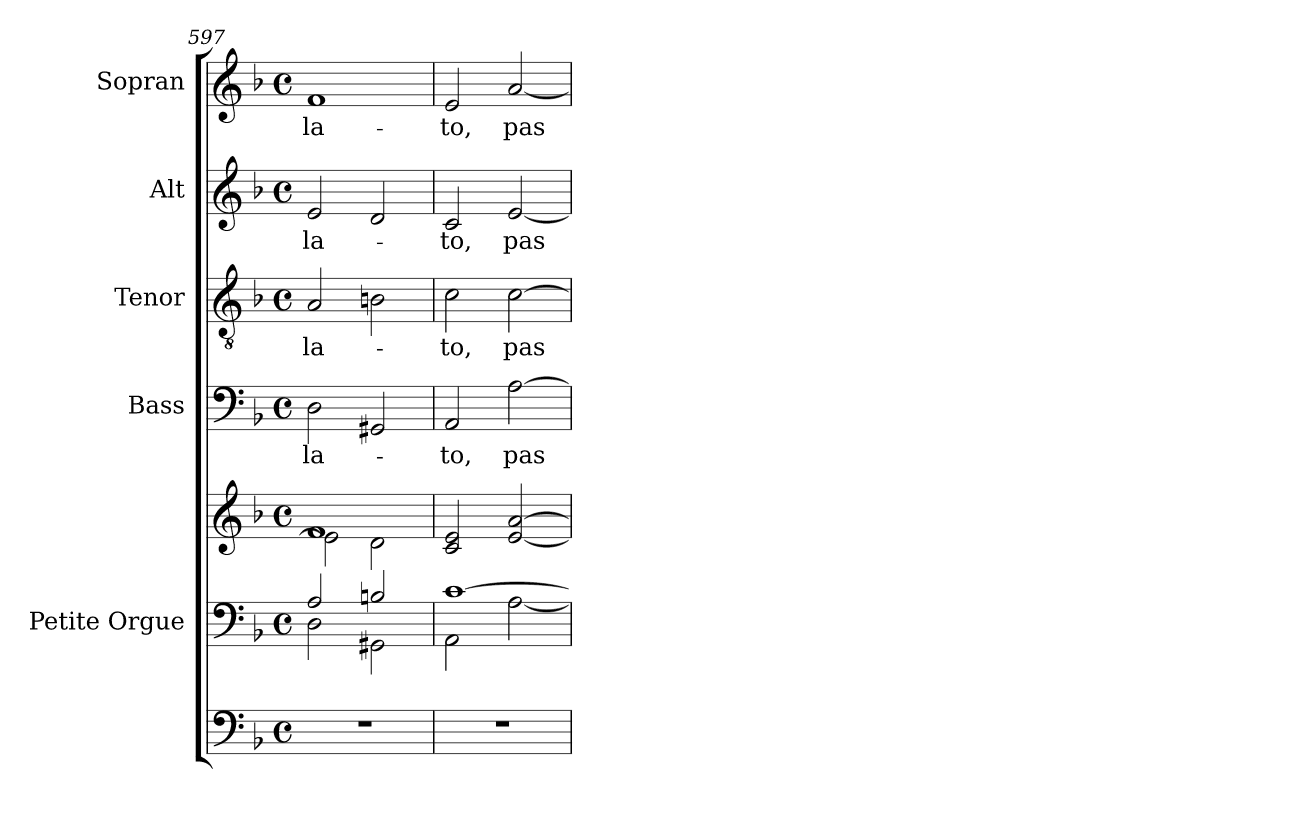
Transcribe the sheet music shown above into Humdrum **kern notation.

**kern	**kern	**kern	**kern	**text	**kern	**text	**kern	**text	**kern	**text
*part6	*part5	*part5	*part4	*part4	*part3	*part3	*part2	*part2	*part1	*part1
*staff7	*staff6	*staff5	*staff4	*staff4	*staff3	*staff3	*staff2	*staff2	*staff1	*staff1
*	*I"Petite Orgue	*	*I"Bass	*	*I"Tenor	*	*I"Alt	*	*I"Sopran	*
*	*I'Org. 1	*	*I'B.	*	*I'T.	*	*I'A.	*	*I'S.	*
*clefF4	*clefF4	*clefG2	*clefF4	*	*clefGv2	*	*clefG2	*	*clefG2	*
*k[b-]	*k[b-]	*k[b-]	*k[b-]	*	*k[b-]	*	*k[b-]	*	*k[b-]	*
*F:	*F:	*F:	*F:	*	*F:	*	*F:	*	*F:	*
*M4/4	*M4/4	*M4/4	*M4/4	*	*M4/4	*	*M4/4	*	*M4/4	*
*met(c)	*met(c)	*met(c)	*met(c)	*	*met(c)	*	*met(c)	*	*met(c)	*
=597	=597	=597	=597	=597	=597	=597	=597	=597	=597	=597
*	*^	*^	*	*	*	*	*	*	*	*
!	!	!	!	!	!	!LO:LY:b	!	!LO:LY:b	!	!LO:LY:b	!	!LO:LY:b
1r	2A/	2D\	1f	2e\]	2D\	-la-	2A/	-la-	2e/	-la-	1f	-la-
.	2Bn/	2GG#X\	.	2d\	2GG#X/	.	2Bn\	.	2d/	.	.	.
=598	=598	=598	=598	=598	=598	=598	=598	=598	=598	=598	=598	=598
!	!	!	!	!	!	!LO:LY:b	!	!LO:LY:b	!	!LO:LY:b	!	!LO:LY:b
*	*	*	*v	*v	*	*	*	*	*	*	*	*
1r	[>1c	2AA\	2c/ 2e/	2AA/	-to,	2c\	-to,	2c/	-to,	2e/	-to,
!	!	!	!	!	!LO:LY:b	!	!LO:LY:b	!	!LO:LY:b	!	!LO:LY:b
.	.	[<2A\	[2e/ [2a/	[2A\	pas-	[2c\	pas-	[2e/	pas-	[2a/	pas-
*	*v	*v	*	*	*	*	*	*	*	*	*
=	=	=	=	=	=	=	=	=	=	=
*-	*-	*-	*-	*-	*-	*-	*-	*-	*-	*-
